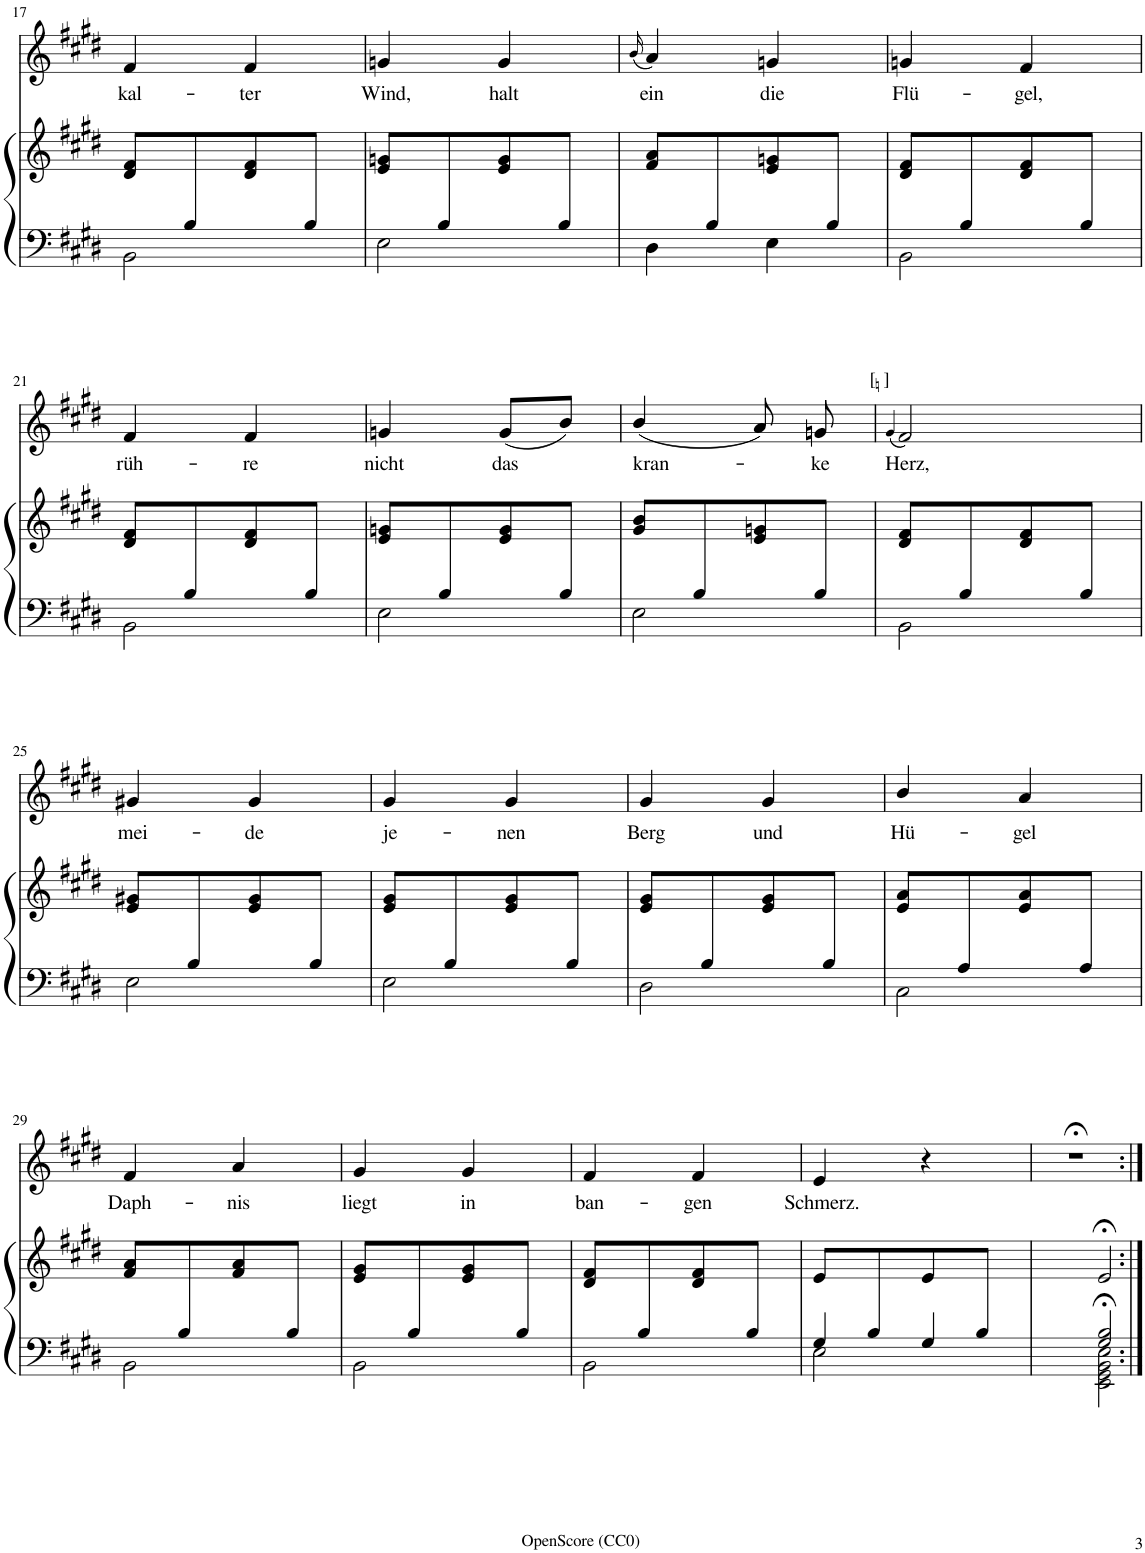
**kern	**kern	**kern	**text
*part2	*part2	*part1	*part1
*staff3	*staff2	*staff1	*staff1
*I"Piano	*	*I"Voice	*
*I'Pno	*	*	*
!!LO:PB:g=z
*clefF4	*clefG2	*clefG2	*
*k[f#c#g#d#]	*k[f#c#g#d#]	*k[f#c#g#d#]	*
*M2/4	*M2/4	*M2/4	*
=17	=17	=17	=17
*^	*	*	*
!	!	!	!	!LO:LY:b
8ryy	2BB\	8d#/ 8f#/L	4f#/	kal-
8B/	.	8ryy	.	.
!	!	!	!	!LO:LY:b
8ryy	.	8d#/ 8f#/	4f#/	-ter
8B/J	.	8ryy	.	.
=18	=18	=18	=18	=18
!	!	!	!	!LO:LY:b
8ryy	2E\	8e/ 8gn/L	4gn/	Wind,
8B/	.	8ryy	.	.
!	!	!	!	!LO:LY:b
8ryy	.	8e/ 8g/	4g/	halt
8B/J	.	8ryy	.	.
=19	=19	=19	=19	=19
.	.	.	(16qb/	.
!	!	!	!	!LO:LY:b
8ryy	4D#\	8f#/ 8a/L	4a/)	ein
8B/	.	8ryy	.	.
!	!	!	!	!LO:LY:b
8ryy	4E\	8e/ 8gn/	4gn/	die
8B/J	.	8ryy	.	.
=20	=20	=20	=20	=20
!	!	!	!	!LO:LY:b
8ryy	2BB\	8d#/ 8f#/L	4gn/	Flü-
8B/	.	8ryy	.	.
!	!	!	!	!LO:LY:b
8ryy	.	8d#/ 8f#/	4f#/	-gel,
8B/J	.	8ryy	.	.
!!LO:LB:g=z
=21	=21	=21	=21	=21
!	!	!	!	!LO:LY:b
8ryy	2BB\	8d#/ 8f#/L	4f#/	rüh-
8B/	.	8ryy	.	.
!	!	!	!	!LO:LY:b
8ryy	.	8d#/ 8f#/	4f#/	-re
8B/J	.	8ryy	.	.
=22	=22	=22	=22	=22
!	!	!	!	!LO:LY:b
8ryy	2E\	8e/ 8gn/L	4gn/	nicht
8B/	.	8ryy	.	.
!	!	!	!	!LO:LY:b
8ryy	.	8e/ 8g/	(8g/L	das
8B/J	.	8ryy	8b/J)	.
=23	=23	=23	=23	=23
!	!	!	!	!LO:LY:b
8ryy	2E\	8g#/ 8b/L	(4b/	kran-
8B/	.	8ryy	.	.
8ryy	.	8e/ 8gn/	8a/)	.
!	!	!	!	!LO:LY:b
8B/J	.	8ryy	8gn/	-ke
=24	=24	=24	=24	=24
.	.	.	(4qgn/	.
!	!	!	!LO:TX:a:t=[	!
!	!	!	!LO:TX:a:t=]	!
!	!	!	!	!LO:LY:b
8ryy	2BB\	8d#/ 8f#/L	2f#/)	Herz,
8B/	.	8ryy	.	.
8ryy	.	8d#/ 8f#/	.	.
8B/J	.	8ryy	.	.
!!LO:LB:g=z
=25	=25	=25	=25	=25
!	!	!	!	!LO:LY:b
8ryy	2E\	8e/ 8g#X/L	4g#X/	mei-
8B/	.	8ryy	.	.
!	!	!	!	!LO:LY:b
8ryy	.	8e/ 8g#/	4g#/	-de
8B/J	.	8ryy	.	.
=26	=26	=26	=26	=26
!	!	!	!	!LO:LY:b
8ryy	2E\	8e/ 8g#/L	4g#/	je-
8B/	.	8ryy	.	.
!	!	!	!	!LO:LY:b
8ryy	.	8e/ 8g#/	4g#/	-nen
8B/J	.	8ryy	.	.
=27	=27	=27	=27	=27
!	!	!	!	!LO:LY:b
8ryy	2D#\	8e/ 8g#/L	4g#/	Berg
8B/	.	8ryy	.	.
!	!	!	!	!LO:LY:b
8ryy	.	8e/ 8g#/	4g#/	und
8B/J	.	8ryy	.	.
=28	=28	=28	=28	=28
!	!	!	!	!LO:LY:b
8ryy	2C#\	8e/ 8a/L	4b/	Hü-
8A/	.	8ryy	.	.
!	!	!	!	!LO:LY:b
8ryy	.	8e/ 8a/	4a/	-gel
8A/J	.	8ryy	.	.
!!LO:LB:g=z
=29	=29	=29	=29	=29
!	!	!	!	!LO:LY:b
8ryy	2BB\	8f#/ 8a/L	4f#/	Daph-
8B/	.	8ryy	.	.
!	!	!	!	!LO:LY:b
8ryy	.	8f#/ 8a/	4a/	-nis
8B/J	.	8ryy	.	.
=30	=30	=30	=30	=30
!	!	!	!	!LO:LY:b
8ryy	2BB\	8e/ 8g#/L	4g#/	liegt
8B/	.	8ryy	.	.
!	!	!	!	!LO:LY:b
8ryy	.	8e/ 8g#/	4g#/	in
8B/J	.	8ryy	.	.
=31	=31	=31	=31	=31
!	!	!	!	!LO:LY:b
8ryy	2BB\	8d#/ 8f#/L	4f#/	ban-
8B/	.	8ryy	.	.
!	!	!	!	!LO:LY:b
8ryy	.	8d#/ 8f#/	4f#/	-gen
8B/J	.	8ryy	.	.
=32	=32	=32	=32	=32
*	*^	*	*	*
!	!	!	!	!	!LO:LY:b
8ryy	2E\	8G#/	8e/L	4e/	Schmerz.
8B/	.	8ryy	8ryy	.	.
8ryy	.	8G#/	8e/	4r	.
8B/J	.	8ryy	8ryy	.	.
*	*v	*v	*	*	*
=33	=33	=33	=33	=33
2EE\;< 2GG#\;< 2BB\;< 2E\;<	2G#/ 2B/	2e;</	2r;<	.
*v	*v	*	*	*
=:|!	=:|!	=:|!	=:|!
*-	*-	*-	*-
